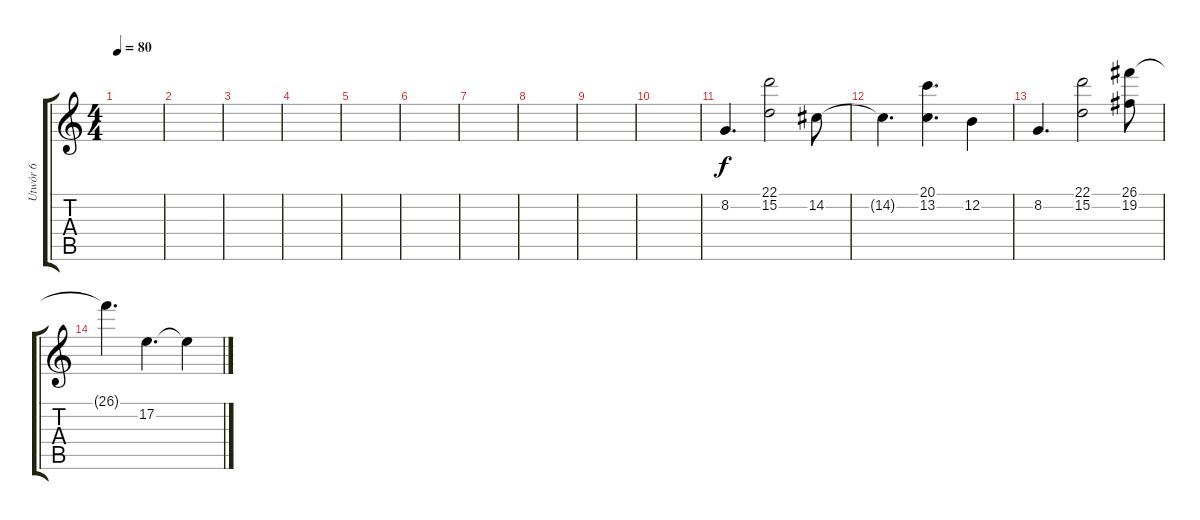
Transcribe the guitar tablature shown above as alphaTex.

\track ("Utwór 6" "Utwór 6") {instrument vibraphone}
\staff {score tabs}
\tuning (E4 B3 G3 D3 A2 E2) {hide}
\ts (4 4)
\tempo 80
\clef g2
\ks c
|
|
|
|
|
|
|
|
|
|
8.2.4{d instrument vibraphone} (22.1 15.2).2 14.2.8 |
14.2{t}.4{d} (20.1 13.2).4{d} 12.2.4 |
8.2.4{d} (22.1 15.2).2 (26.1 19.2).8 |
26.1{t}.4{d} 17.2.4{d} 17.2{t}.4
